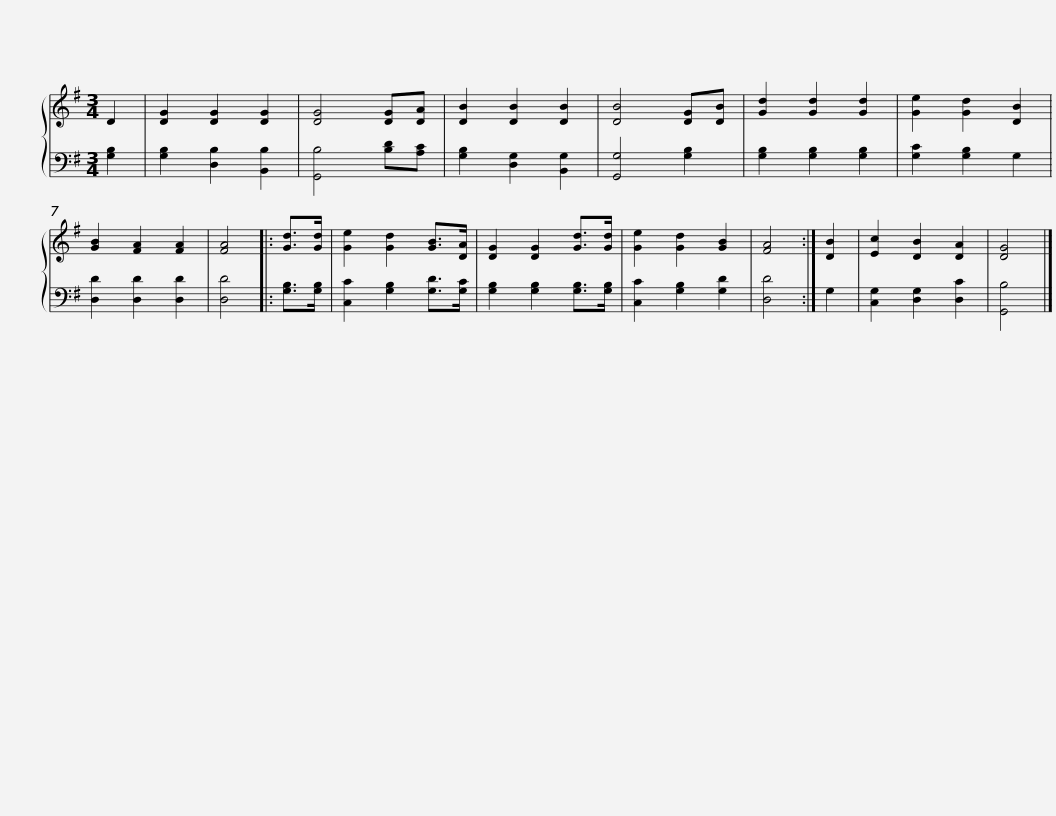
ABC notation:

X:1
%%score { 1 | 2 }
L:1/8
M:3/4
I:linebreak $
K:G
V:1 treble
V:2 bass
V:1
 D2 | [DG]2 [DG]2 [DG]2 | [DG]4 [DG][DA] | [DB]2 [DB]2 [DB]2 |$ [DB]4 [DG][DB] | %5
 [Gd]2 [Gd]2 [Gd]2 | [Ge]2 [Gd]2 [DB]2 | [GB]2 [FA]2 [FA]2 |$ [FA]4 |: [Gd]>[Gd] | %10
 [Ge]2 [Gd]2 [GB]>[DA] | [DG]2 [DG]2 [Gd]>[Gd] |$ [Ge]2 [Gd]2 [GB]2 | [FA]4 :| [DB]2 | %15
 [Ec]2 [DB]2 [DA]2 | [DG]4 |] %17
V:2
 [G,B,]2 | [G,B,]2 [D,B,]2 [B,,B,]2 | [G,,B,]4 [B,D][A,C] | [G,B,]2 [D,G,]2 [B,,G,]2 |$ [G,,G,]4 [G,B,]2 | %5
 [G,B,]2 [G,B,]2 [G,B,]2 | [G,C]2 [G,B,]2 G,2 | [D,D]2 [D,D]2 [D,D]2 |$ [D,D]4 |: [G,B,]>[G,B,] | %10
 [C,C]2 [G,B,]2 [G,D]>[G,C] | [G,B,]2 [G,B,]2 [G,B,]>[G,B,] |$ [C,C]2 [G,B,]2 [G,D]2 | [D,D]4 :| G,2 | %15
 [C,G,]2 [D,G,]2 [D,C]2 | [G,,B,]4 |] %17
